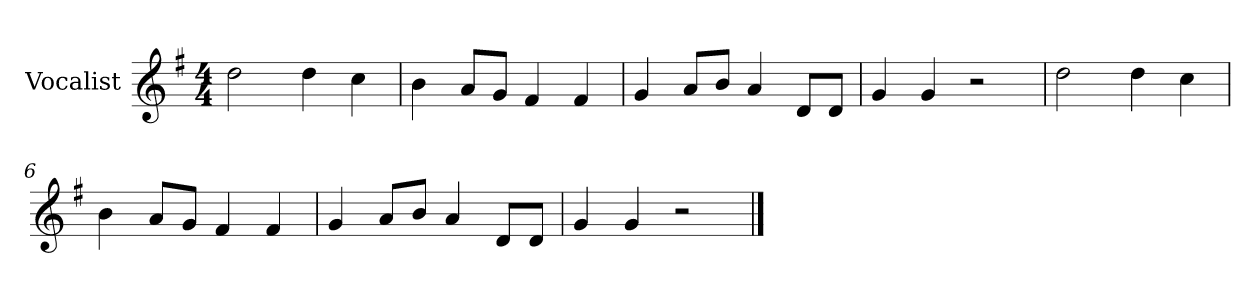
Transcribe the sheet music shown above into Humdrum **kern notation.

**kern
*part1
*staff1
*I"Vocalist
*k[f#]
*G:
*M4/4
=1
2dd
4dd
4cc
=2
4b
8aL
8gJ
4f#
4f#
=3
4g
8aL
8bJ
4a
8dL
8dJ
=4
4g
4g
2r
=5
2dd
4dd
4cc
=6
4b
8aL
8gJ
4f#
4f#
=7
4g
8aL
8bJ
4a
8dL
8dJ
=8
4g
4g
2r
==
*-
